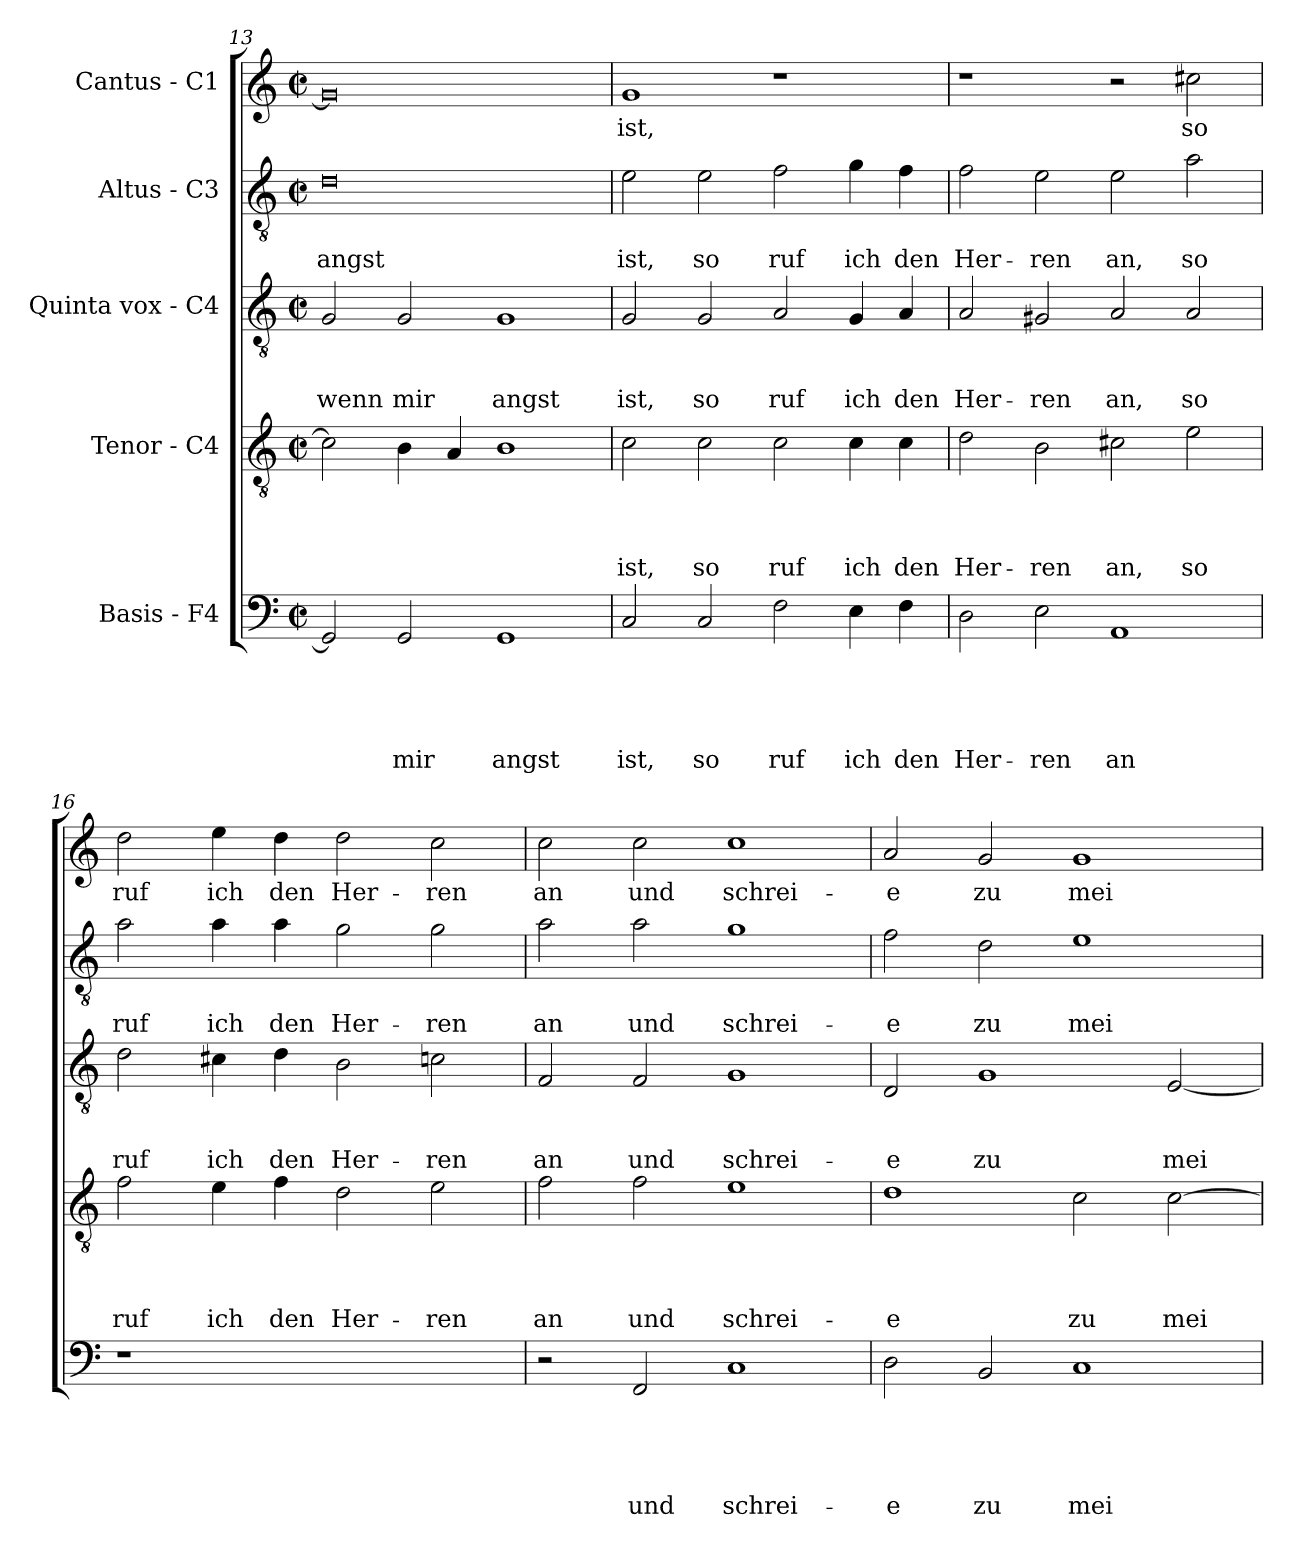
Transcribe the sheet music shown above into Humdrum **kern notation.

**kern	**text	**text	**text	**text	**text	**kern	**text	**text	**text	**text	**kern	**text	**text	**text	**kern	**text	**text	**kern	**text
*part5	*part5	*part5	*part5	*part5	*part5	*part4	*part4	*part4	*part4	*part4	*part3	*part3	*part3	*part3	*part2	*part2	*part2	*part1	*part1
*staff5	*staff5	*staff5	*staff5	*staff5	*staff5	*staff4	*staff4	*staff4	*staff4	*staff4	*staff3	*staff3	*staff3	*staff3	*staff2	*staff2	*staff2	*staff1	*staff1
*I"Basis - F4	*	*	*	*	*	*I"Tenor - C4	*	*	*	*	*I"Quinta vox - C4	*	*	*	*I"Altus - C3	*	*	*I"Cantus - C1	*
*clefF4	*	*	*	*	*	*clefGv2	*	*	*	*	*clefGv2	*	*	*	*clefGv2	*	*	*clefG2	*
*k[]	*	*	*	*	*	*k[]	*	*	*	*	*k[]	*	*	*	*k[]	*	*	*k[]	*
*C:	*	*	*	*	*	*C:	*	*	*	*	*C:	*	*	*	*C:	*	*	*C:	*
*M2/2	*	*	*	*	*	*M2/2	*	*	*	*	*M2/2	*	*	*	*M2/2	*	*	*M2/2	*
*met(c|)	*	*	*	*	*	*met(c|)	*	*	*	*	*met(c|)	*	*	*	*met(c|)	*	*	*met(c|)	*
=13	=13	=13	=13	=13	=13	=13	=13	=13	=13	=13	=13	=13	=13	=13	=13	=13	=13	=13	=13
!	!	!	!	!	!	!	!	!	!	!	!	!	!	!LO:LY:b	!	!	!LO:LY:b	!	!
2GG/]	.	.	.	.	.	2c\]	.	.	.	.	2G/	.	.	wenn	0d	.	angst	0g]	.
!	!	!	!	!	!LO:LY:b	!	!	!	!	!	!	!	!	!LO:LY:b	!	!	!	!	!
2GG/	.	.	.	.	mir	4B\	.	.	.	.	2G/	.	.	mir	.	.	.	.	.
.	.	.	.	.	.	4A/	.	.	.	.	.	.	.	.	.	.	.	.	.
!	!	!	!	!	!LO:LY:b	!	!	!	!	!	!	!	!	!LO:LY:b	!	!	!	!	!
1GG	.	.	.	.	angst	1B	.	.	.	.	1G	.	.	angst	.	.	.	.	.
=14	=14	=14	=14	=14	=14	=14	=14	=14	=14	=14	=14	=14	=14	=14	=14	=14	=14	=14	=14
!	!	!	!	!	!LO:LY:b	!	!	!	!	!LO:LY:b	!	!	!	!LO:LY:b	!	!	!LO:LY:b	!	!LO:LY:b
2C/	.	.	.	.	ist,	2c\	.	.	.	ist,	2G/	.	.	ist,	2e\	.	ist,	1g	ist,
!	!	!	!	!	!LO:LY:b	!	!	!	!	!LO:LY:b	!	!	!	!LO:LY:b	!	!	!LO:LY:b	!	!
2C/	.	.	.	.	so	2c\	.	.	.	so	2G/	.	.	so	2e\	.	so	.	.
!	!	!	!	!	!LO:LY:b	!	!	!	!	!LO:LY:b	!	!	!	!LO:LY:b	!	!	!LO:LY:b	!	!
2F\	.	.	.	.	ruf	2c\	.	.	.	ruf	2A/	.	.	ruf	2f\	.	ruf	1r	.
!	!	!	!	!	!LO:LY:b	!	!	!	!	!LO:LY:b	!	!	!	!LO:LY:b	!	!	!LO:LY:b	!	!
4E\	.	.	.	.	ich	4c\	.	.	.	ich	4G/	.	.	ich	4g\	.	ich	.	.
!	!	!	!	!	!LO:LY:b	!	!	!	!	!LO:LY:b	!	!	!	!LO:LY:b	!	!	!LO:LY:b	!	!
4F\	.	.	.	.	den	4c\	.	.	.	den	4A/	.	.	den	4f\	.	den	.	.
!!LO:LB:g=z
=15	=15	=15	=15	=15	=15	=15	=15	=15	=15	=15	=15	=15	=15	=15	=15	=15	=15	=15	=15
!	!	!	!	!	!LO:LY:b	!	!	!	!	!LO:LY:b	!	!	!	!LO:LY:b	!	!	!LO:LY:b	!	!
2D\	.	.	.	.	Her-	2d\	.	.	.	Her-	2A/	.	.	Her-	2f\	.	Her-	1r	.
!	!	!	!	!	!LO:LY:b	!	!	!	!	!LO:LY:b	!	!	!	!LO:LY:b	!	!	!LO:LY:b	!	!
2E\	.	.	.	.	-ren	2B\	.	.	.	-ren	2G#X/	.	.	-ren	2e\	.	-ren	.	.
!	!	!	!	!	!LO:LY:b	!	!	!	!	!LO:LY:b	!	!	!	!LO:LY:b	!	!	!LO:LY:b	!	!
1AA	.	.	.	.	an	2c#X\	.	.	.	an,	2A/	.	.	an,	2e\	.	an,	2r	.
!	!	!	!	!	!	!	!	!	!	!LO:LY:b	!	!	!	!LO:LY:b	!	!	!LO:LY:b	!	!LO:LY:b
.	.	.	.	.	.	2e\	.	.	.	so	2A/	.	.	so	2a\	.	so	2cc#X\	so
=16	=16	=16	=16	=16	=16	=16	=16	=16	=16	=16	=16	=16	=16	=16	=16	=16	=16	=16	=16
!	!	!	!	!	!	!	!	!	!	!LO:LY:b	!	!	!	!LO:LY:b	!	!	!LO:LY:b	!	!LO:LY:b
1r	.	.	.	.	.	2f\	.	.	.	ruf	2d\	.	.	ruf	2a\	.	ruf	2dd\	ruf
!	!	!	!	!	!	!	!	!	!	!LO:LY:b	!	!	!	!LO:LY:b	!	!	!LO:LY:b	!	!LO:LY:b
.	.	.	.	.	.	4e\	.	.	.	ich	4c#X\	.	.	ich	4a\	.	ich	4ee\	ich
!	!	!	!	!	!	!	!	!	!	!LO:LY:b	!	!	!	!LO:LY:b	!	!	!LO:LY:b	!	!LO:LY:b
.	.	.	.	.	.	4f\	.	.	.	den	4d\	.	.	den	4a\	.	den	4dd\	den
!	!	!	!	!	!	!	!	!	!	!LO:LY:b	!	!	!	!LO:LY:b	!	!	!LO:LY:b	!	!LO:LY:b
1ryy	.	.	.	.	.	2d\	.	.	.	Her-	2B\	.	.	Her-	2g\	.	Her-	2dd\	Her-
!	!	!	!	!	!	!	!	!	!	!LO:LY:b	!	!	!	!LO:LY:b	!	!	!LO:LY:b	!	!LO:LY:b
.	.	.	.	.	.	2e\	.	.	.	-ren	2cn\	.	.	-ren	2g\	.	-ren	2cc\	-ren
=17	=17	=17	=17	=17	=17	=17	=17	=17	=17	=17	=17	=17	=17	=17	=17	=17	=17	=17	=17
!	!	!	!	!	!	!	!	!	!	!LO:LY:b	!	!	!	!LO:LY:b	!	!	!LO:LY:b	!	!LO:LY:b
2r	.	.	.	.	.	2f\	.	.	.	an	2F/	.	.	an	2a\	.	an	2cc\	an
!	!	!	!	!	!LO:LY:b	!	!	!	!	!LO:LY:b	!	!	!	!LO:LY:b	!	!	!LO:LY:b	!	!LO:LY:b
2FF/	.	.	.	.	und	2f\	.	.	.	und	2F/	.	.	und	2a\	.	und	2cc\	und
!	!	!	!	!	!LO:LY:b	!	!	!	!	!LO:LY:b	!	!	!	!LO:LY:b	!	!	!LO:LY:b	!	!LO:LY:b
1C	.	.	.	.	schrei-	1e	.	.	.	schrei-	1G	.	.	schrei-	1g	.	schrei-	1cc	schrei-
=18	=18	=18	=18	=18	=18	=18	=18	=18	=18	=18	=18	=18	=18	=18	=18	=18	=18	=18	=18
!	!	!	!	!	!LO:LY:b	!	!	!	!	!LO:LY:b	!	!	!	!LO:LY:b	!	!	!LO:LY:b	!	!LO:LY:b
2D\	.	.	.	.	-e	1d	.	.	.	-e	2D/	.	.	-e	2f\	.	-e	2a/	-e
!	!	!	!	!	!LO:LY:b	!	!	!	!	!	!	!	!	!LO:LY:b	!	!	!LO:LY:b	!	!LO:LY:b
2BB/	.	.	.	.	zu	.	.	.	.	.	1G	.	.	zu	2d\	.	zu	2g/	zu
!	!	!	!	!	!LO:LY:b	!	!	!	!	!LO:LY:b	!	!	!	!	!	!	!LO:LY:b	!	!LO:LY:b
1C	.	.	.	.	mei-	2c\	.	.	.	zu	.	.	.	.	1e	.	mei-	1g	mei-
!	!	!	!	!	!	!	!	!	!	!LO:LY:b	!	!	!	!LO:LY:b	!	!	!	!	!
.	.	.	.	.	.	[2c\	.	.	.	mei-	[2E/	.	.	mei-	.	.	.	.	.
=	=	=	=	=	=	=	=	=	=	=	=	=	=	=	=	=	=	=	=
*-	*-	*-	*-	*-	*-	*-	*-	*-	*-	*-	*-	*-	*-	*-	*-	*-	*-	*-	*-
